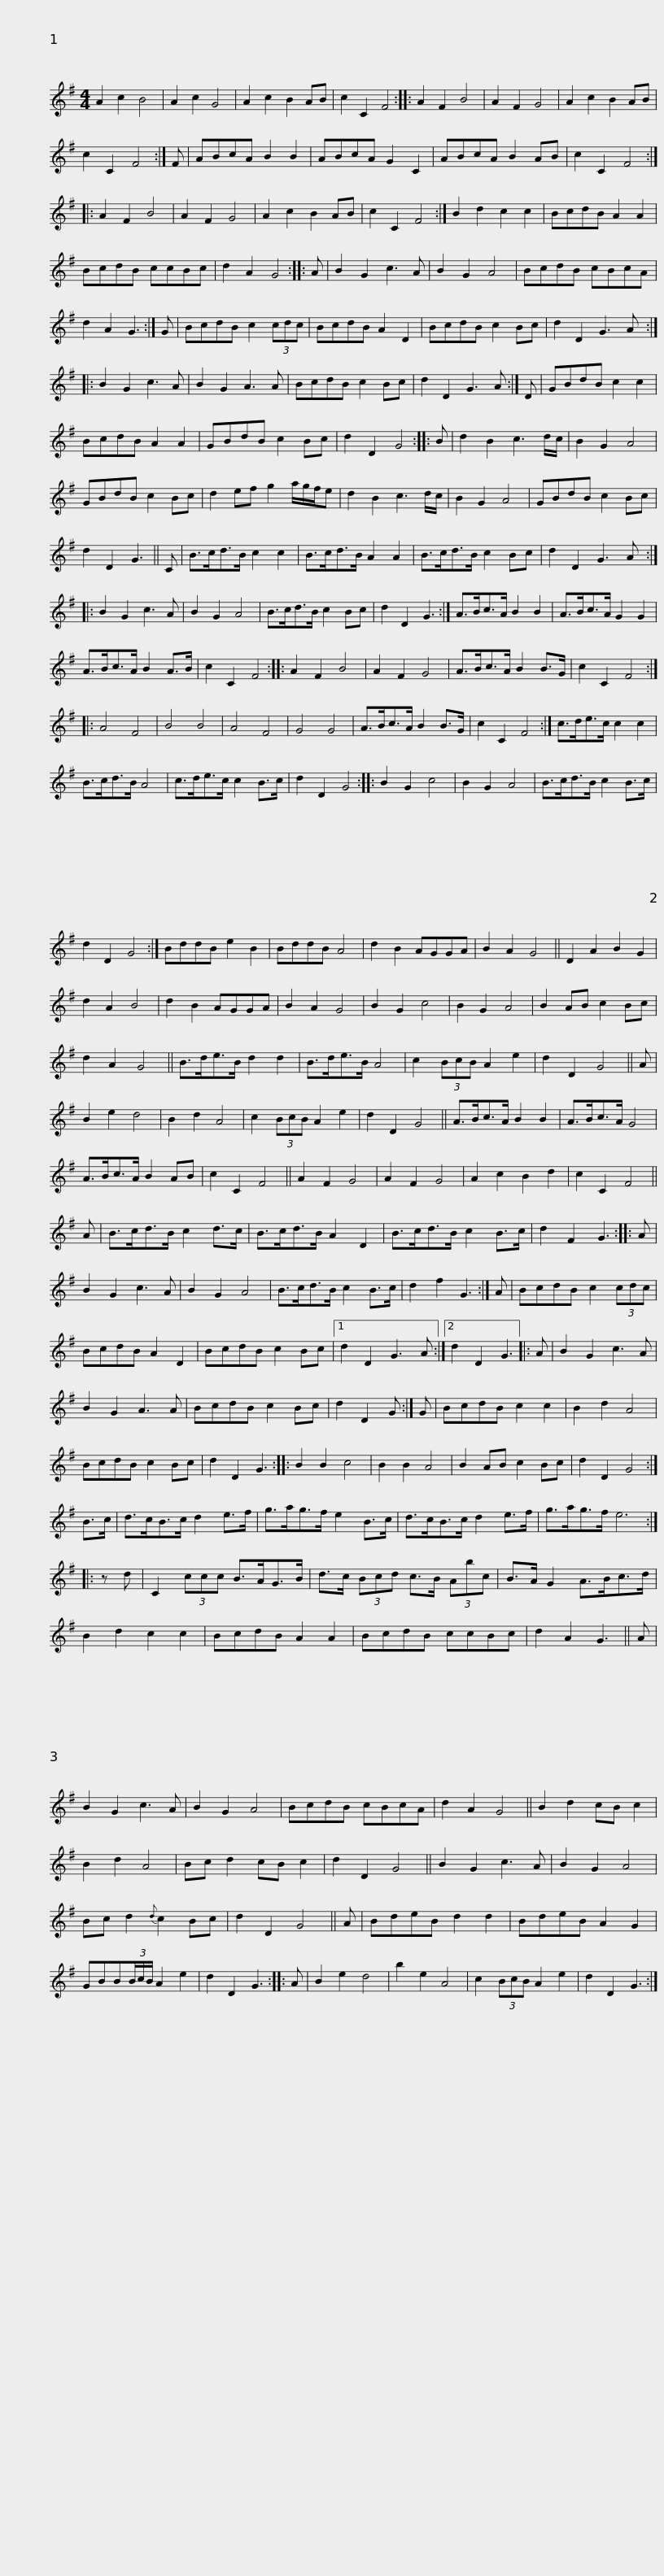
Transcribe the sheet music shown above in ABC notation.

X:1
L:1/8
M:4/4
I:linebreak $
K:G
V:1 treble
V:1
 A2 c2 B4 | A2 c2 G4 | A2 c2 B2 AB | c2 C2 F4 :: A2 F2 B4 | %5
 A2 F2 G4 | A2 c2 B2 AB | c2 C2 F4 :| F | ABcA B2 B2 |$ %10
 ABcA G2 C2 | ABcA B2 AB | c2 C2 F4 :: A2 F2 B4 | A2 F2 G4 | %15
 A2 c2 B2 AB | c2 C2 F4 :| B2 d2 c2 c2 | BcdB A2 A2 |$ BcdB ccBc | %20
 d2 A2 G4 :: A | B2 G2 c3 A | B2 G2 A4 | BcdB cBcA | %25
 d2 A2 G3 :| G |$ BcdB c2 (3cdc | BcdB A2 D2 | BcdB c2 Bc | %30
 d2 D2 G3 A :: B2 G2 c3 A | B2 G2 A3 A | BcdB c2 Bc |$ d2 D2 G3 A :| %35
 D | GBdB c2 c2 | BcdB A2 A2 | GBdB c2 Bc | d2 D2 G4 :: %40
 B | d2 B2 c3 d/c/ | B2 G2 A4 |$ GBdB c2 Bc | d2 ef g2 a/g/f/e | %45
 d2 B2 c3 d/c/ | B2 G2 A4 | GBdB c2 Bc | d2 D2 G3 || C | %50
 B>cd>B c2 c2 |$ B>cd>B A2 A2 | B>cd>B c2 Bc | d2 D2 G3 A :: B2 G2 c3 A | %55
 B2 G2 A4 | B>cd>B c2 Bc | d2 D2 G3 :|$ A>Bc>A B2 B2 | A>Bc>A G2 G2 | %60
 A>Bc>A B2 A>B | c2 C2 F4 :: A2 F2 B4 | A2 F2 G4 | A>Bc>A B2 B>G |$ %65
 c2 C2 F4 :: A4 F4 | B4 B4 | A4 F4 | G4 G4 | %70
 A>Bc>A B2 B>G | c2 C2 F4 :| c>de>c c2 c2 | B>cd>B A4 |$ c>de>c c2 B>c | %75
 d2 D2 G4 :: B2 G2 c4 | B2 G2 A4 | B>cd>B c2 B>c | d2 D2 G4 :| %80
 BddB e2 B2 | BddB A4 |$ d2 B2 AGGA | B2 A2 G4 || D2 A2 B2 G2 | %85
 d2 A2 B4 | d2 B2 AGGA | B2 A2 G4 | B2 G2 c4 | B2 G2 A4 | %90
 B2 AB c2 Bc | d2 A2 G4 ||$ B>de>B d2 d2 | B>de>B A4 | c2 (3BcB A2 e2 | %95
 d2 D2 G4 || A | B2 e2 d4 | B2 d2 A4 | c2 (3BcB A2 e2 | %100
 d2 D2 G4 ||$ A>Bc>A B2 B2 | A>Bc>A G4 | A>Bc>A B2 AB | c2 C2 F4 || %105
 A2 F2 G4 | A2 F2 G4 | A2 c2 B2 d2 | c2 C2 F4 || A |$ %110
 B>cd>B c2 d>c | B>cd>B A2 D2 | B>cd>B c2 B>c | d2 F2 G3 :: A | %115
 B2 G2 c3 A | B2 G2 A4 |$ B>cd>B c2 B>c | d2 f2 G3 :| A | %120
 BcdB c2 (3cdc | BcdB A2 D2 | BcdB c2 Bc |1 d2 D2 G3 A :|2 d2 D2 G3 |:$ %125
 A | B2 G2 c3 A | B2 G2 A3 A | BcdB c2 Bc | d2 D2 G :| %130
 G | BcdB c2 c2 | B2 d2 A4 | BcdB c2 Bc |$ d2 D2 G3 :: %135
 B2 B2 c4 | B2 B2 A4 | B2 AB c2 Bc | d2 D2 G4 :| B>c | %140
 d>cB>c d2 e>f | g>ag>f e2 B>c |$ d>cB>c d2 e>f | g>ag>f e6 :: z d | %145
 C2 (3ccc B>AG>B | d>c (3Bcd c>B (3Abc |$ B>A G2 A>Bc>d | B2 d2 c2 c2 | BcdB A2 A2 | %150
 BcdB ccBc | d2 A2 G3 || A | B2 G2 c3 A | B2 G2 A4 |$ %155
 BcdB cBcA | d2 A2 G4 || B2 d2 cB c2 | B2 d2 A4 | Bc d2 cB c2 | %160
 d2 D2 G4 || B2 G2 c3 A | B2 G2 A4 |$ Bc d2{d} c2 Bc | d2 D2 G4 || %165
 A | BdeB d2 d2 | BdeB A2 G2 | GBB(3B/c/B/ A2 e2 | d2 D2 G3 :: %170
 A | B2 e2 d4 |$ b2 e2 A4 | c2 (3BcB A2 e2 | d2 D2 G3 :| %175
